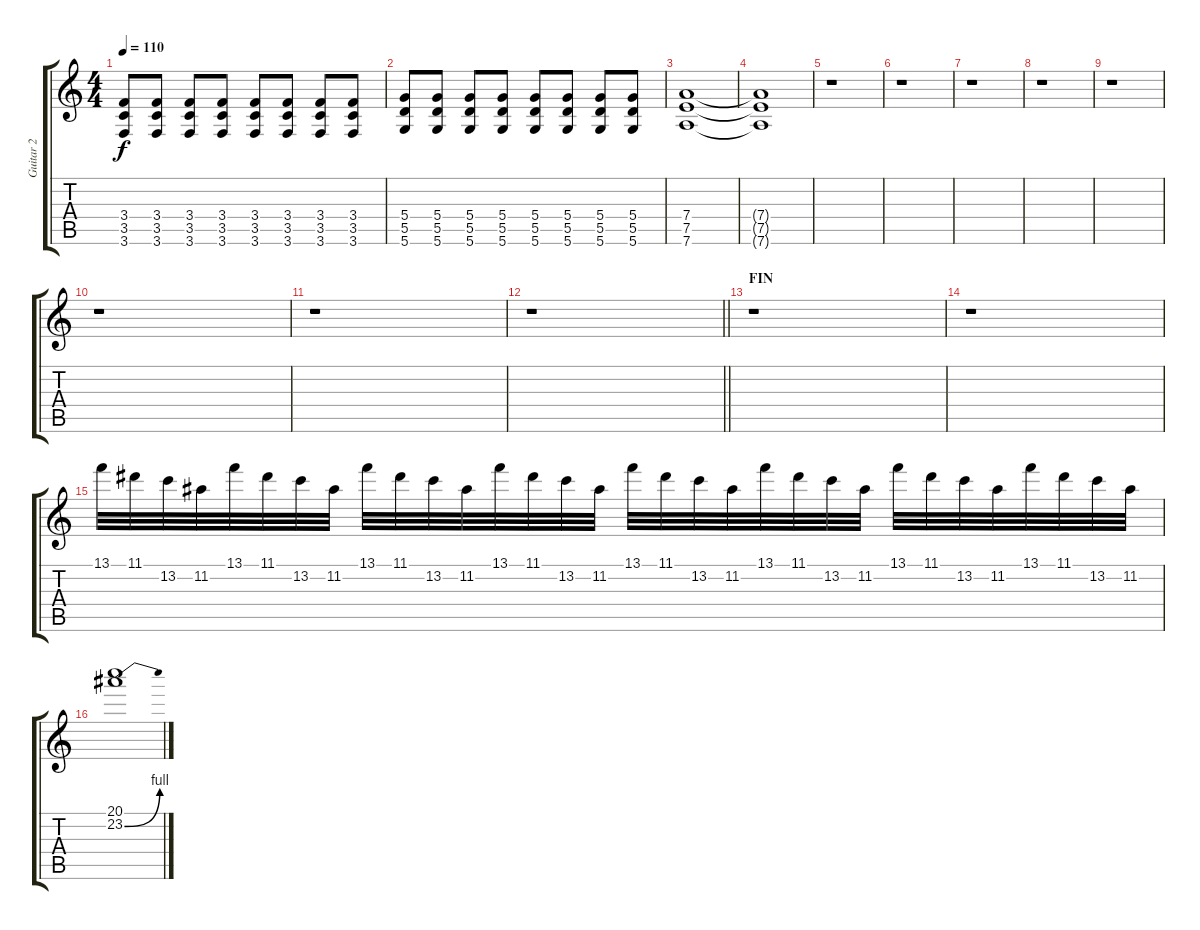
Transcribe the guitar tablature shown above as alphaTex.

\track ("Guitar 2" "Guitar 2") {instrument acousticguitarsteel}
\staff {score tabs}
\tuning (E4 B3 G3 D3 A2 D2) {hide}
\ts (4 4)
\tempo 110
\clef g2
\ks c
(3.4 3.5 3.6).8{dy f} (3.4 3.5 3.6).8 (3.4 3.5 3.6).8 (3.4 3.5 3.6).8 (3.4 3.5 3.6).8 (3.4 3.5 3.6).8 (3.4 3.5 3.6).8 (3.4 3.5 3.6).8 |
(5.4 5.5 5.6).8 (5.4 5.5 5.6).8 (5.4 5.5 5.6).8 (5.4 5.5 5.6).8 (5.4 5.5 5.6).8 (5.4 5.5 5.6).8 (5.4 5.5 5.6).8 (5.4 5.5 5.6).8 |
(7.4 7.5 7.6).1 |
(7.4{t} 7.5{t} 7.6{t}).1 |
r.1 |
r.1 |
r.1 |
r.1 |
r.1 |
r.1 |
r.1 |
\barLineRight lightlight
r.1 |
\section ("" "FIN")
r.1 |
r.1 |
13.1.32 11.1.32 13.2.32 11.2.32 13.1.32 11.1.32 13.2.32 11.2.32 13.1.32 11.1.32 13.2.32 11.2.32 13.1.32 11.1.32 13.2.32 11.2.32 13.1.32 11.1.32 13.2.32 11.2.32 13.1.32 11.1.32 13.2.32 11.2.32 13.1.32 11.1.32 13.2.32 11.2.32 13.1.32 11.1.32 13.2.32 11.2.32 |
(20.1 23.2{be (bend 0 0 60 4)}).1
